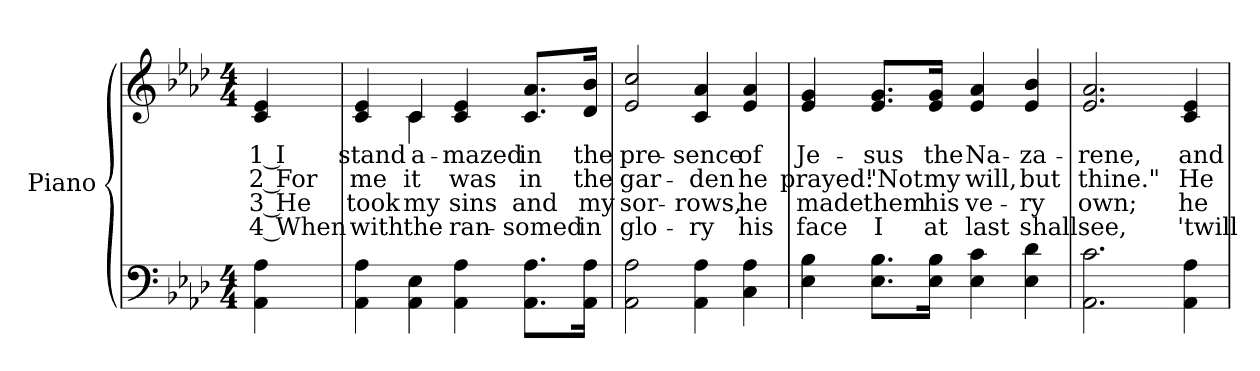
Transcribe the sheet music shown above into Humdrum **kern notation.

**kern	**kern	**text	**text	**text	**text
*part2	*part1	*part1	*part1	*part1	*part1
*staff2	*staff1	*staff1	*staff1	*staff1	*staff1
*I"Piano	*I"Piano	*	*	*	*
*I'Pno.	*I'Pno.	*	*	*	*
!!LO:PB:g=z
*clefF4	*clefG2	*	*	*	*
*k[b-e-a-d-]	*k[b-e-a-d-]	*	*	*	*
*A-:	*A-:	*	*	*	*
*M4/4	*M4/4	*	*	*	*
=	=	=	=	=	=
!	!	!LO:LY:b:color=#000000	!LO:LY:b:color=#000000	!LO:LY:b:color=#000000	!LO:LY:b:color=#000000
4AA-i\ 4A-i	4ci/ 4e-i	1 I	2 For	3 He	4 When
=1	=1	=1	=1	=1	=1
!	!	!LO:LY:b:color=#000000	!LO:LY:b:color=#000000	!LO:LY:b:color=#000000	!LO:LY:b:color=#000000
*	*^	*	*	*	*
4AA-i\ 4A-i	4ci/ 4e-i	4ryy	stand	me	took	with
!	!	!	!LO:LY:b:color=#000000	!LO:LY:b:color=#000000	!LO:LY:b:color=#000000	!LO:LY:b:color=#000000
4AA-i\ 4E-i	4ci/	4ci\	a-	it	my	the
!	!	!	!LO:LY:b:color=#000000	!LO:LY:b:color=#000000	!LO:LY:b:color=#000000	!LO:LY:b:color=#000000
4AA-i\ 4A-i	4ci/ 4e-i	2ryy	-mazed	was	sins	ran-
!	!	!	!LO:LY:b:color=#000000	!LO:LY:b:color=#000000	!LO:LY:b:color=#000000	!LO:LY:b:color=#000000
8.AA-i\ 8.A-i\L	8.ci/ 8.a-i/L	.	in	in	-and	somed
!	!	!	!LO:LY:b:color=#000000	!LO:LY:b:color=#000000	!LO:LY:b:color=#000000	!LO:LY:b:color=#000000
16AA-i\ 16A-i\Jk	16d-i/ 16b-i/Jk	.	the	the	my	in
*	*v	*v	*	*	*	*
=2	=2	=2	=2	=2	=2
!	!	!LO:LY:b:color=#000000	!LO:LY:b:color=#000000	!LO:LY:b:color=#000000	!LO:LY:b:color=#000000
2AA-i\ 2A-i	2e-i/ 2cci	pre-	gar-	sor-	-glo-
!	!	!LO:LY:b:color=#000000	!LO:LY:b:color=#000000	!LO:LY:b:color=#000000	!LO:LY:b:color=#000000
4AA-i\ 4A-i	4ci/ 4a-i	-sence	-den	-rows,	ry
!	!	!LO:LY:b:color=#000000	!LO:LY:b:color=#000000	!LO:LY:b:color=#000000	!LO:LY:b:color=#000000
4Ci\ 4A-i	4e-i/ 4a-i	of	he	he	his
=3	=3	=3	=3	=3	=3
!	!	!LO:LY:b:color=#000000	!LO:LY:b:color=#000000	!LO:LY:b:color=#000000	!LO:LY:b:color=#000000
4E-i\ 4B-i	4e-i/ 4gi	Je-	prayed:	made	face
!	!	!LO:LY:b:color=#000000	!LO:LY:b:color=#000000	!LO:LY:b:color=#000000	!LO:LY:b:color=#000000
8.E-i\ 8.B-i\L	8.e-i/ 8.gi/L	-sus	"Not	them	I
!	!	!LO:LY:b:color=#000000	!LO:LY:b:color=#000000	!LO:LY:b:color=#000000	!LO:LY:b:color=#000000
16E-i\ 16B-i\Jk	16e-i/ 16gi/Jk	the	my	his	at
!	!	!LO:LY:b:color=#000000	!LO:LY:b:color=#000000	!LO:LY:b:color=#000000	!LO:LY:b:color=#000000
4E-i\ 4ci	4e-i/ 4a-i	Na-	will,	ve-	-last
!	!	!LO:LY:b:color=#000000	!LO:LY:b:color=#000000	!LO:LY:b:color=#000000	!LO:LY:b:color=#000000
4E-i\ 4d-i	4e-i/ 4b-i	-za-	but	ry	shall
=4	=4	=4	=4	=4	=4
!	!	!LO:LY:b:color=#000000	!LO:LY:b:color=#000000	!LO:LY:b:color=#000000	!LO:LY:b:color=#000000
2.AA-i\ 2.ci	2.e-i/ 2.a-i	-rene,	thine."	own;	see,
!!LO:LB:g=z
=5-	=5-	=5-	=5-	=5-	=5-
!	!	!LO:LY:b:color=#000000	!LO:LY:b:color=#000000	!LO:LY:b:color=#000000	!LO:LY:b:color=#000000
4AA-i\ 4A-i	4ci/ 4e-i	and	He	he	'twill
=	=	=	=	=	=
*-	*-	*-	*-	*-	*-
